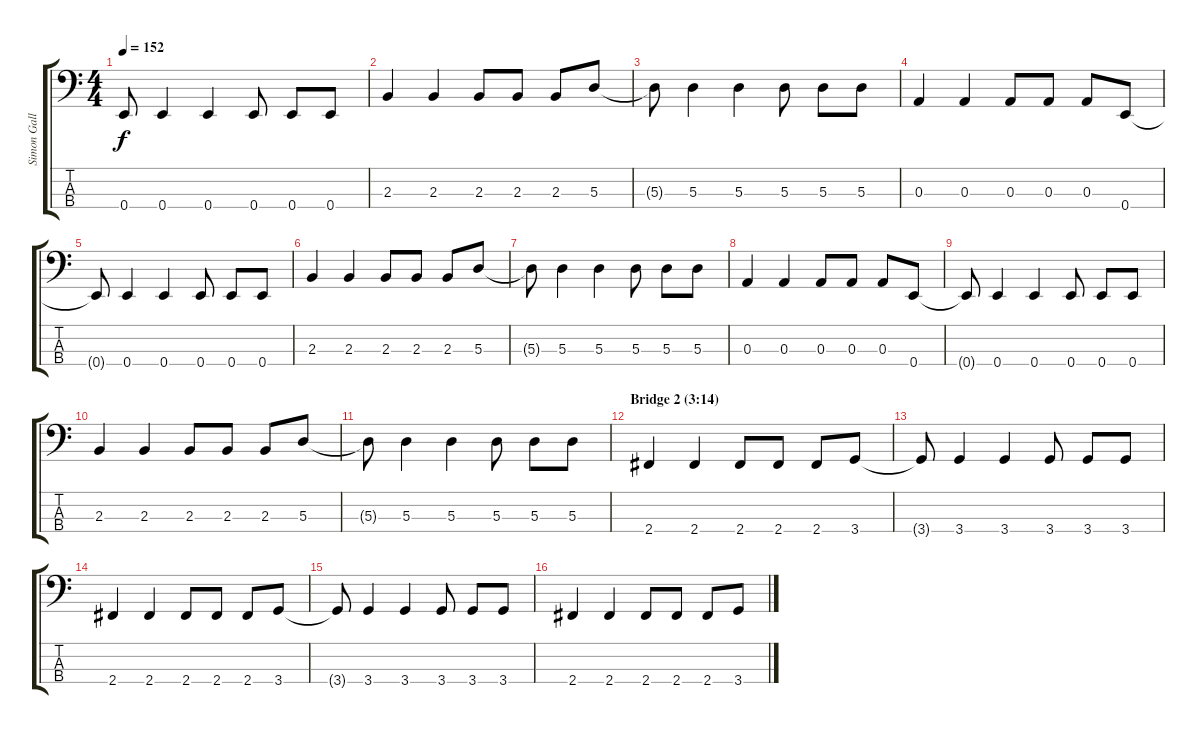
\track ("Simon Gallup (bass)" "Simon Gall") {instrument electricbasspick}
\staff {score tabs}
\tuning (G2 D2 A1 E1) {hide}
\ts (4 4)
\tempo 152
\clef f4
\ks c
0.4{t}.8{dy f} 0.4.4 0.4.4 0.4.8 0.4.8 0.4.8 |
2.3.4 2.3.4 2.3.8 2.3.8 2.3.8 5.3.8 |
5.3{t}.8 5.3.4 5.3.4 5.3.8 5.3.8 5.3.8 |
0.3.4 0.3.4 0.3.8 0.3.8 0.3.8 0.4.8 |
0.4{t}.8 0.4.4 0.4.4 0.4.8 0.4.8 0.4.8 |
2.3.4 2.3.4 2.3.8 2.3.8 2.3.8 5.3.8 |
5.3{t}.8 5.3.4 5.3.4 5.3.8 5.3.8 5.3.8 |
0.3.4 0.3.4 0.3.8 0.3.8 0.3.8 0.4.8 |
0.4{t}.8 0.4.4 0.4.4 0.4.8 0.4.8 0.4.8 |
2.3.4 2.3.4 2.3.8 2.3.8 2.3.8 5.3.8 |
5.3{t}.8 5.3.4 5.3.4 5.3.8 5.3.8 5.3.8 |
\section ("" "Bridge 2 (3:14)")
2.4.4 2.4.4 2.4.8 2.4.8 2.4.8 3.4.8 |
3.4{t}.8 3.4.4 3.4.4 3.4.8 3.4.8 3.4.8 |
2.4.4 2.4.4 2.4.8 2.4.8 2.4.8 3.4.8 |
3.4{t}.8 3.4.4 3.4.4 3.4.8 3.4.8 3.4.8 |
2.4.4 2.4.4 2.4.8 2.4.8 2.4.8 3.4.8
